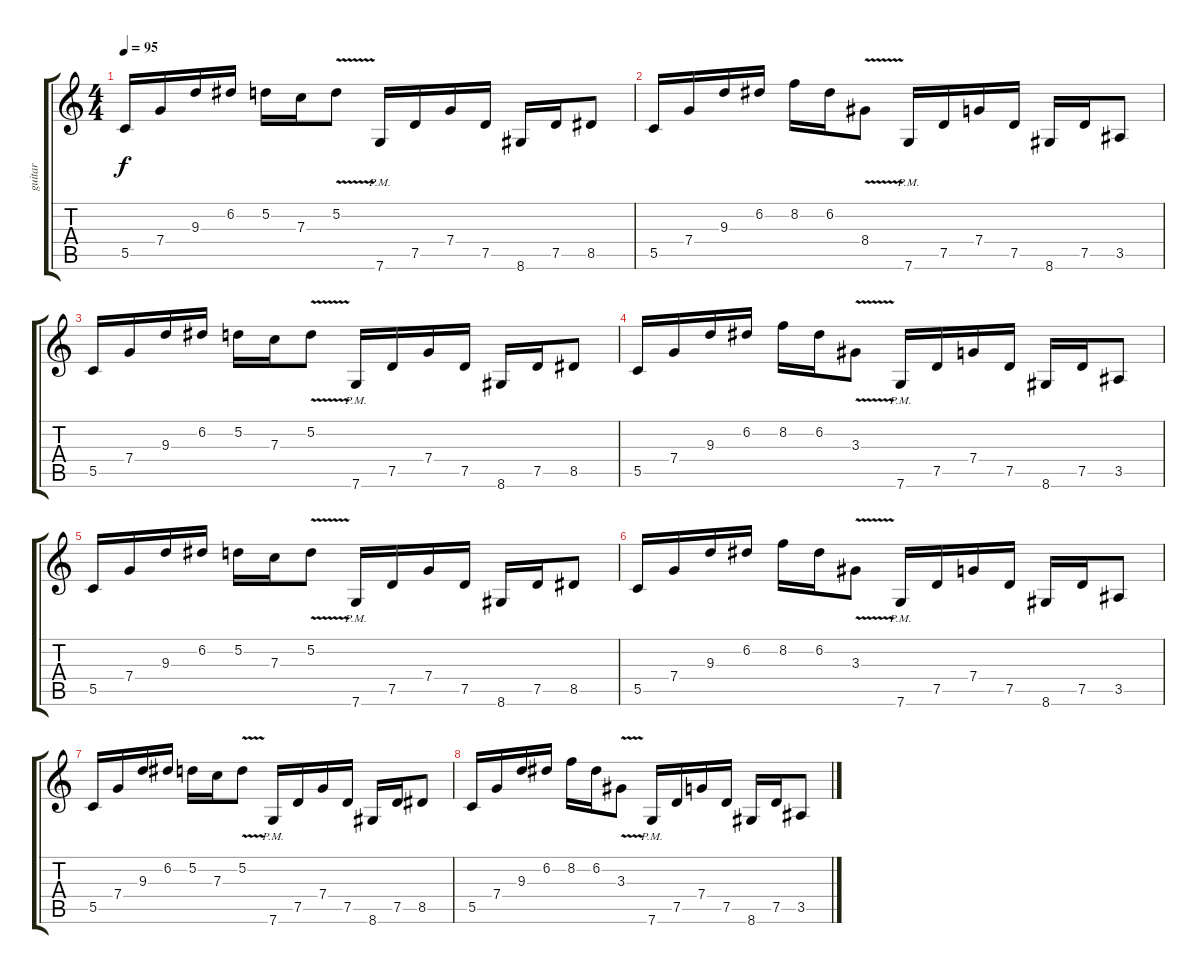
\track ("guitar" "guitar") {instrument overdrivenguitar}
\staff {score tabs}
\tuning (D4 A3 F3 C3 G2 C2) {hide}
\ts (4 4)
\tempo 95
\clef g2
\ks c
5.5.16{dy f} 7.4.16 9.3.16 6.2.16 5.2.16 7.3.16 5.2{v}.8 7.6{pm}.16 7.5.16 7.4.16 7.5.16 8.6.16 7.5.16 8.5.8 |
5.5.16 7.4.16 9.3.16 6.2.16 8.2.16 6.2.16 8.4{v}.8 7.6{pm}.16 7.5.16 7.4.16 7.5.16 8.6.16 7.5.16 3.5.8 |
5.5.16 7.4.16 9.3.16 6.2.16 5.2.16 7.3.16 5.2{v}.8 7.6{pm}.16 7.5.16 7.4.16 7.5.16 8.6.16 7.5.16 8.5.8 |
5.5.16 7.4.16 9.3.16 6.2.16 8.2.16 6.2.16 3.3{v}.8 7.6{pm}.16 7.5.16 7.4.16 7.5.16 8.6.16 7.5.16 3.5.8 |
5.5.16 7.4.16 9.3.16 6.2.16 5.2.16 7.3.16 5.2{v}.8 7.6{pm}.16 7.5.16 7.4.16 7.5.16 8.6.16 7.5.16 8.5.8 |
5.5.16 7.4.16 9.3.16 6.2.16 8.2.16 6.2.16 3.3{v}.8 7.6{pm}.16 7.5.16 7.4.16 7.5.16 8.6.16 7.5.16 3.5.8 |
5.5.16 7.4.16 9.3.16 6.2.16 5.2.16 7.3.16 5.2{v}.8 7.6{pm}.16 7.5.16 7.4.16 7.5.16 8.6.16 7.5.16 8.5.8 |
5.5.16 7.4.16 9.3.16 6.2.16 8.2.16 6.2.16 3.3{v}.8 7.6{pm}.16 7.5.16 7.4.16 7.5.16 8.6.16 7.5.16 3.5.8
